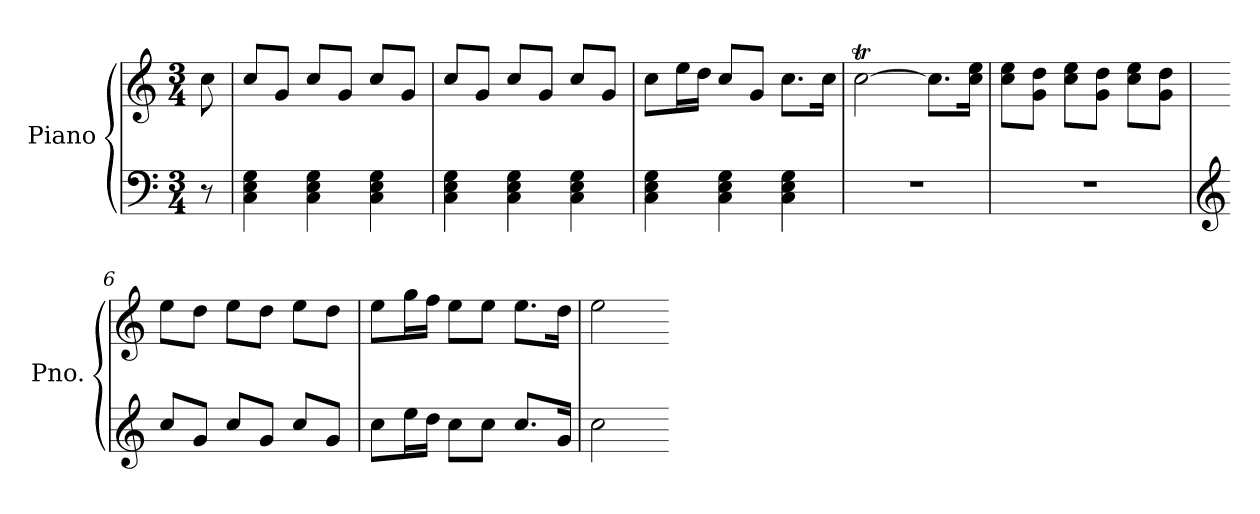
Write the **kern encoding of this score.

**kern	**kern
*part1	*part1
*staff2	*staff1
*I"Piano	*
*I'Pno.	*
*clefF4	*clefG2
*k[]	*k[]
*M3/4	*M3/4
=	=
8r	8cc\
=1	=1
4C\ 4E\ 4G\	8cc/L
.	8g/J
4C\ 4E\ 4G\	8cc/L
.	8g/J
4C\ 4E\ 4G\	8cc/L
.	8g/J
=2	=2
4C\ 4E\ 4G\	8cc/L
.	8g/J
4C\ 4E\ 4G\	8cc/L
.	8g/J
4C\ 4E\ 4G\	8cc/L
.	8g/J
=3	=3
4C\ 4E\ 4G\	8cc\L
.	16ee\L
.	16dd\JJ
4C\ 4E\ 4G\	8cc/L
.	8g/J
4C\ 4E\ 4G\	8.cc\L
.	16cc\Jk
!!LO:LB:g=z
=4	=4
2.r	[2ccT\
.	8.ccTTT\L]
.	16cc\ 16ee\Jk
=5	=5
2.r	8cc\ 8ee\L
.	8g\ 8dd\J
.	8cc\ 8ee\L
.	8g\ 8dd\J
.	8cc\ 8ee\L
.	8g\ 8dd\J
=6	=6
*clefG2	*
8cc/L	8ee\L
8g/J	8dd\J
8cc/L	8ee\L
8g/J	8dd\J
8cc/L	8ee\L
8g/J	8dd\J
=7	=7
8cc\L	8ee\L
16ee\L	16gg\L
16dd\JJ	16ff\JJ
8cc\L	8ee\L
8cc\J	8ee\J
8.cc/L	8.ee\L
16g/Jk	16dd\Jk
=8	=8
2cc\	2ee\
=-	=-
*-	*-
